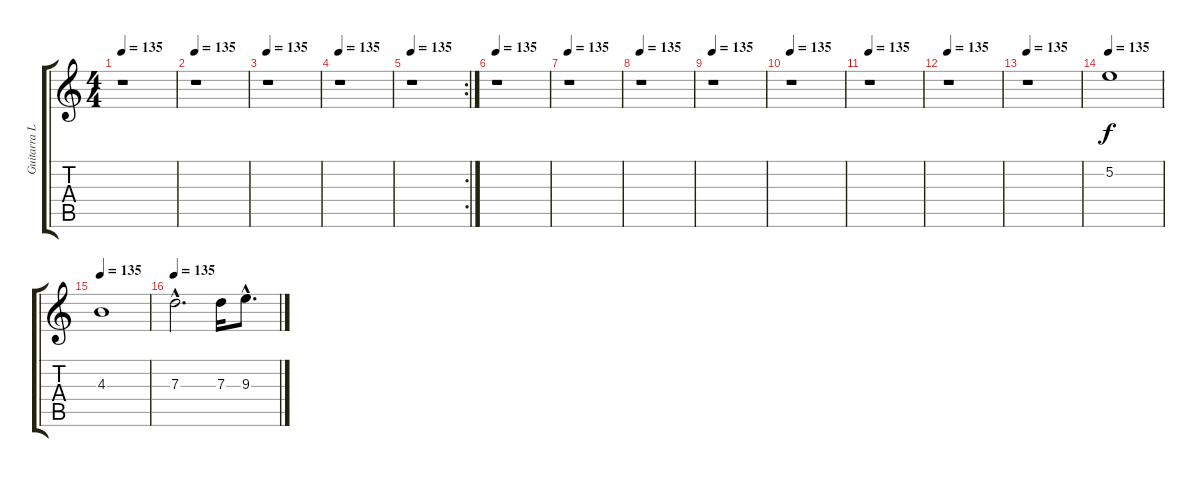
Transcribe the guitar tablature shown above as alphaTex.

\track ("Guitarra Lider" "Guitarra L") {instrument distortionguitar}
\staff {score tabs}
\tuning (E4 B3 G3 D3 A2 E2) {hide}
\ts (4 4)
\tempo 135
\clef g2
\ks c
r.1{dy f} |
\tempo 135
r.1 |
\tempo 135
r.1 |
\tempo 135
r.1 |
\rc 2
\tempo 135
r.1 |
\tempo 135
r.1 |
\tempo 135
r.1 |
\tempo 135
r.1 |
\tempo 135
r.1 |
\tempo 135
r.1 |
\tempo 135
r.1 |
\tempo 135
r.1 |
\tempo 135
r.1 |
\tempo 135
5.2.1 |
\tempo 135
4.3.1 |
\tempo 135
7.3{hac}.2{d} 7.3.16 9.3{hac}.8{d}
